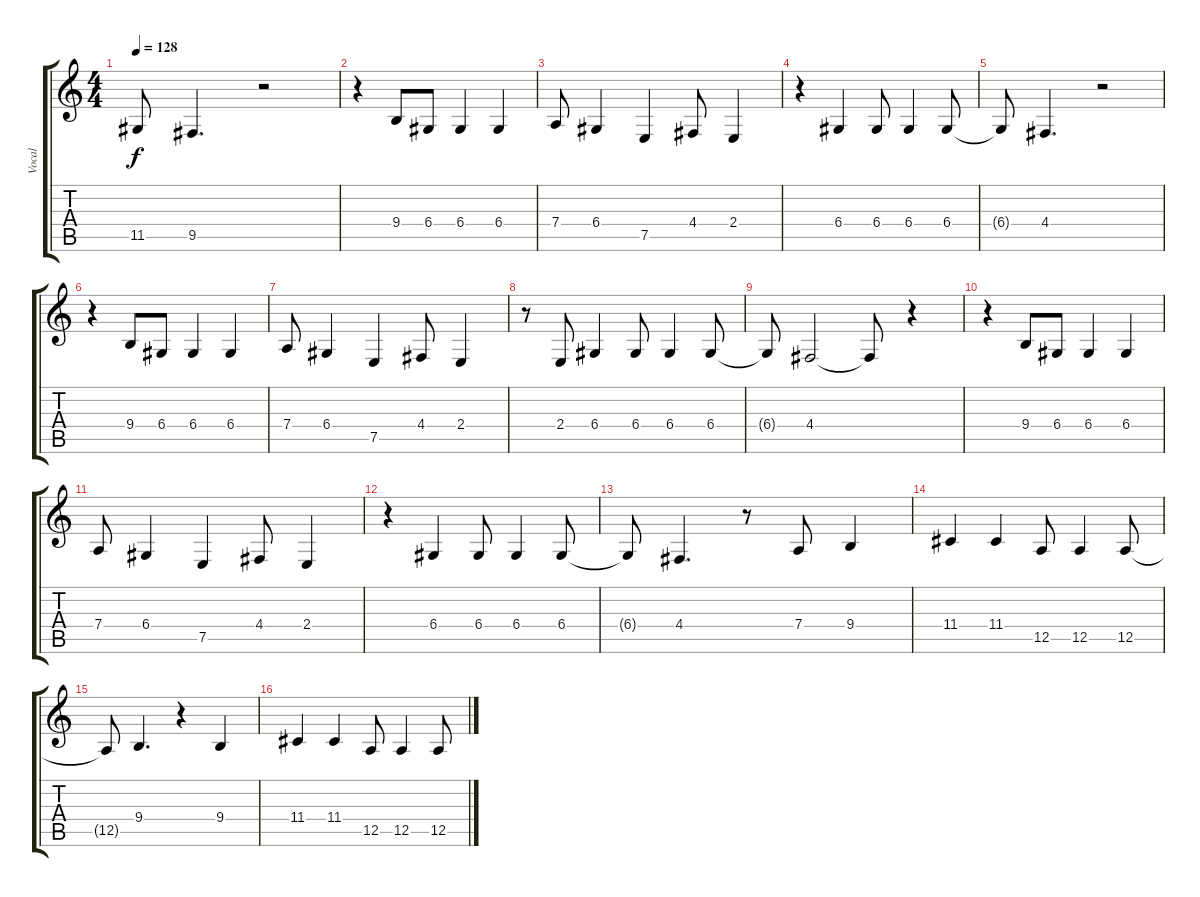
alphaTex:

\track ("Vocal" "Vocal") {instrument tenorsax}
\staff {score tabs}
\tuning (E4 B3 G3 D3 A2 E2) {hide}
\ts (4 4)
\tempo 128
\clef g2
\ks c
11.5{t}.8{dy f} 9.5.4{d} r.2 |
r.4 9.4.8 6.4.8 6.4.4 6.4.4 |
7.4.8 6.4.4 7.5.4 4.4.8 2.4.4 |
r.4 6.4.4 6.4.8 6.4.4 6.4.8 |
6.4{t}.8 4.4.4{d} r.2 |
r.4 9.4.8 6.4.8 6.4.4 6.4.4 |
7.4.8 6.4.4 7.5.4 4.4.8 2.4.4 |
r.8 2.4.8 6.4.4 6.4.8 6.4.4 6.4.8 |
6.4{t}.8 4.4.2 4.4{t}.8 r.4 |
r.4 9.4.8 6.4.8 6.4.4 6.4.4 |
7.4.8 6.4.4 7.5.4 4.4.8 2.4.4 |
r.4 6.4.4 6.4.8 6.4.4 6.4.8 |
6.4{t}.8 4.4.4{d} r.8 7.4.8 9.4.4 |
11.4.4 11.4.4 12.5.8 12.5.4 12.5.8 |
12.5{t}.8 9.4.4{d} r.4 9.4.4 |
11.4.4 11.4.4 12.5.8 12.5.4 12.5.8
